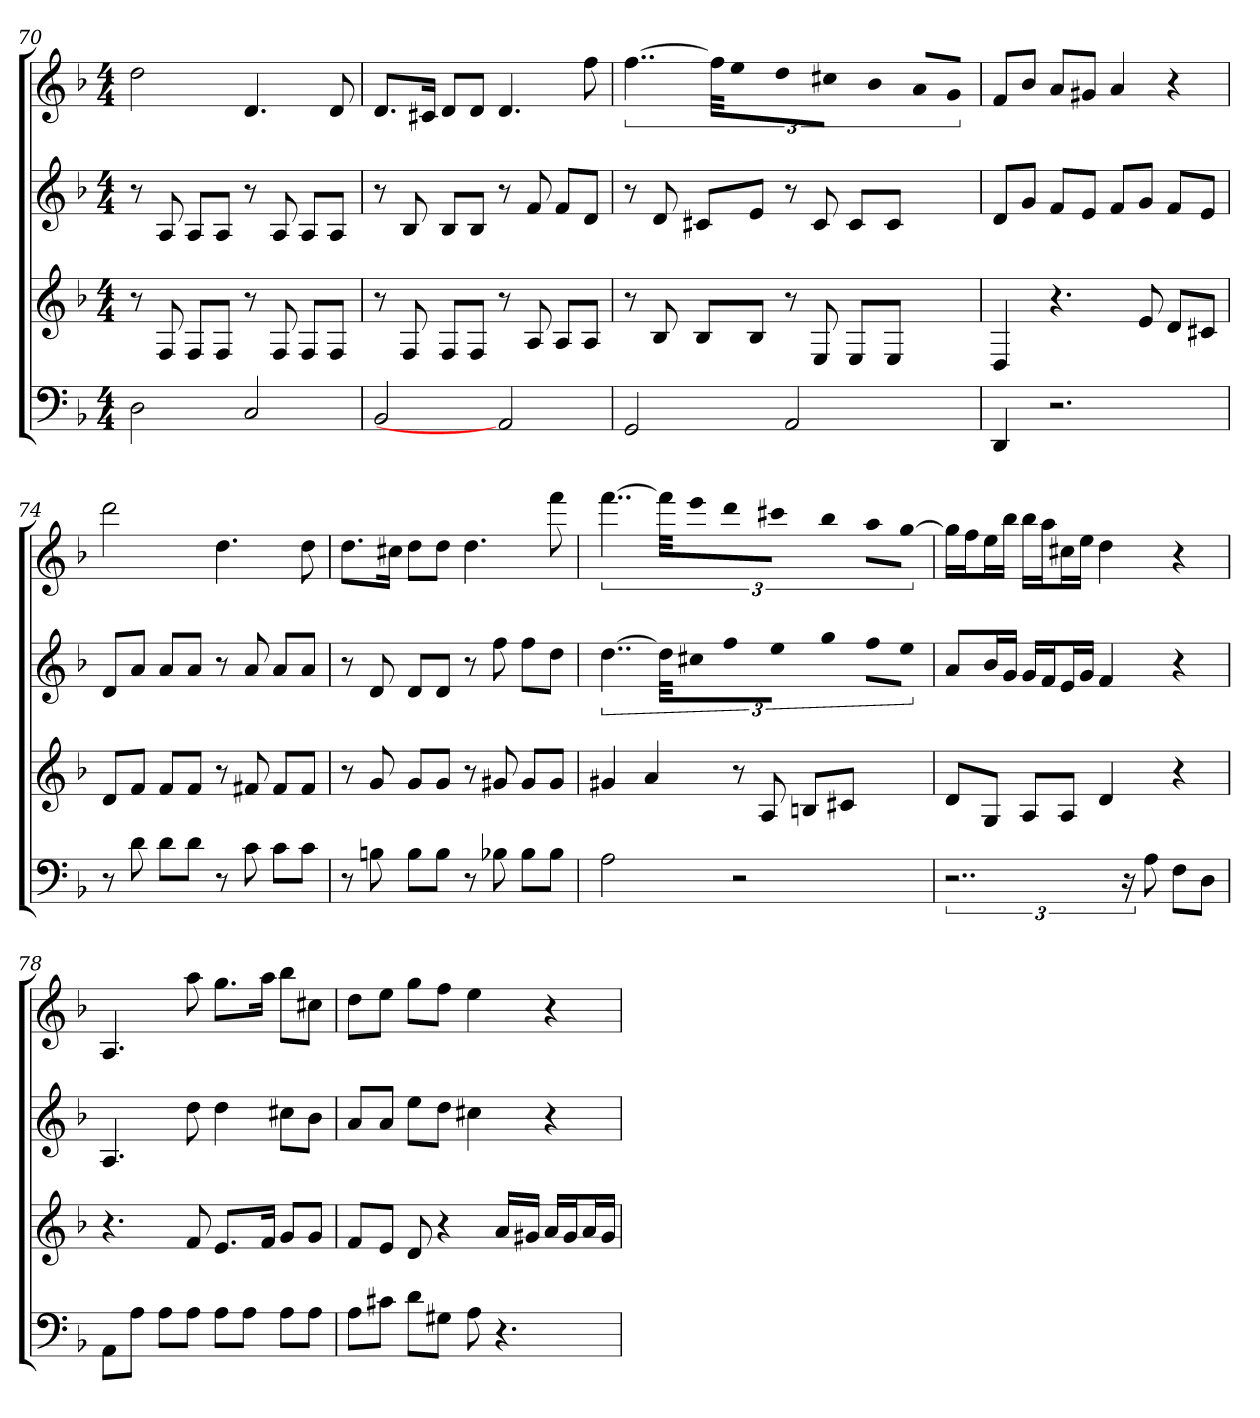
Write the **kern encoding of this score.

**kern	**kern	**kern	**kern
*part4	*part3	*part2	*part1
*staff4	*staff3	*staff2	*staff1
*k[b-]	*k[b-]	*k[b-]	*k[b-]
*d:	*d:	*d:	*d:
*M4/4	*M4/4	*M4/4	*M4/4
=70	=70	=70	=70
2D	8r	8r	2dd
.	8F	8A	.
.	8FL	8AL	.
.	8FJ	8AJ	.
2C	8r	8r	4.d
.	8F	8A	.
.	8FL	8AL	.
.	8FJ	8AJ	8d
=71	=71	=71	=71
2BB-	8r	8r	8.dL
.	8F	8B-	.
.	.	.	16c#XJk
.	8FL	8B-L	8dL
.	8FJ	8B-J	8dJ
2AA]	8r	8r	4.d
.	8A	8f	.
.	8AL	8fL	.
.	8AJ	8dJ	8ff
=72	=72	=72	=72
2GG	8r	8r	[6..ff
.	8B-	8d	.
.	8B-L	8c#XL	.
.	.	.	48ffKLL]
.	.	.	16eeJ
.	8B-J	8eJ	16ddL
.	.	.	16cc#XJJ
2AA	8r	8r	4b-
.	8E	8c#	.
.	8EL	8c#L	8aL
.	8EJ	8c#J	8gJ
=73	=73	=73	=73
4DD	4D	8dL	8fL
.	.	8gJ	8b-J
2.r	4.r	8fL	8aL
.	.	8eJ	8g#XJ
.	.	8fL	4a
.	8e	8gJ	.
.	8dL	8fL	4r
.	8c#XJ	8eJ	.
=74	=74	=74	=74
8r	8dL	8dL	2ddd
8d	8fJ	8aJ	.
8dL	8fL	8aL	.
8dJ	8fJ	8aJ	.
8r	8r	8r	4.dd
8c	8f#X	8a	.
8cL	8f#L	8aL	.
8cJ	8f#J	8aJ	8dd
=75	=75	=75	=75
8r	8r	8r	8.ddL
8Bn	8g	8d	.
.	.	.	16cc#XJk
8BL	8gL	8dL	8ddL
8BJ	8gJ	8dJ	8ddJ
8r	8r	8r	4.dd
8B-X	8g#X	8ff	.
8B-L	8g#L	8ffL	.
8B-J	8g#J	8ddJ	8fff
=76	=76	=76	=76
2A	4g#X	[6..dd	[6..fff
.	4a	.	.
.	.	48ddKLL]	48fffKLL]
.	.	16cc#XJ	16eeeJ
.	.	16ffL	16dddL
.	.	16eeJJ	16ccc#XJJ
2r	8r	4gg	4bb-
.	8A	.	.
.	8BnL	8ffL	8aaL
.	8c#XJ	8eeJ	[8ggJ
=77	=77	=77	=77
3..r	8dL	8aL	16ggLL]
.	.	.	16ffJ
.	8GJ	16b-L	16eeL
.	.	16gJJ	16bb-JJ
.	8AL	16gLL	16bb-LL
.	.	16fJ	16aaJ
.	8AJ	16eL	16cc#XL
.	.	16gJJ	16eeJJ
.	4d	4f	4dd
24r	.	.	.
8A	.	.	.
8FL	4r	4r	4r
8DJ	.	.	.
=78	=78	=78	=78
8AAL	4.r	4.A	4.A
8AJ	.	.	.
8AL	.	.	.
8AJ	8f	8dd	8aa
8AL	8.eL	4dd	8.ggL
8AJ	.	.	.
.	16fJk	.	16aaJk
8AL	8gL	8cc#XL	8bb-L
8AJ	8gJ	8b-J	8cc#XJ
=79	=79	=79	=79
8AL	8fL	8aL	8ddL
8c#XJ	8eJ	8aJ	8eeJ
8dL	8d	8eeL	8ggL
8G#XJ	4r	8ddJ	8ffJ
8A	.	4cc#X	4ee
4.r	16aLL	.	.
.	16g#XJJ	.	.
.	16aLL	4r	4r
.	16g#J	.	.
.	16aL	.	.
.	16g#JJ	.	.
=	=	=	=
*-	*-	*-	*-
